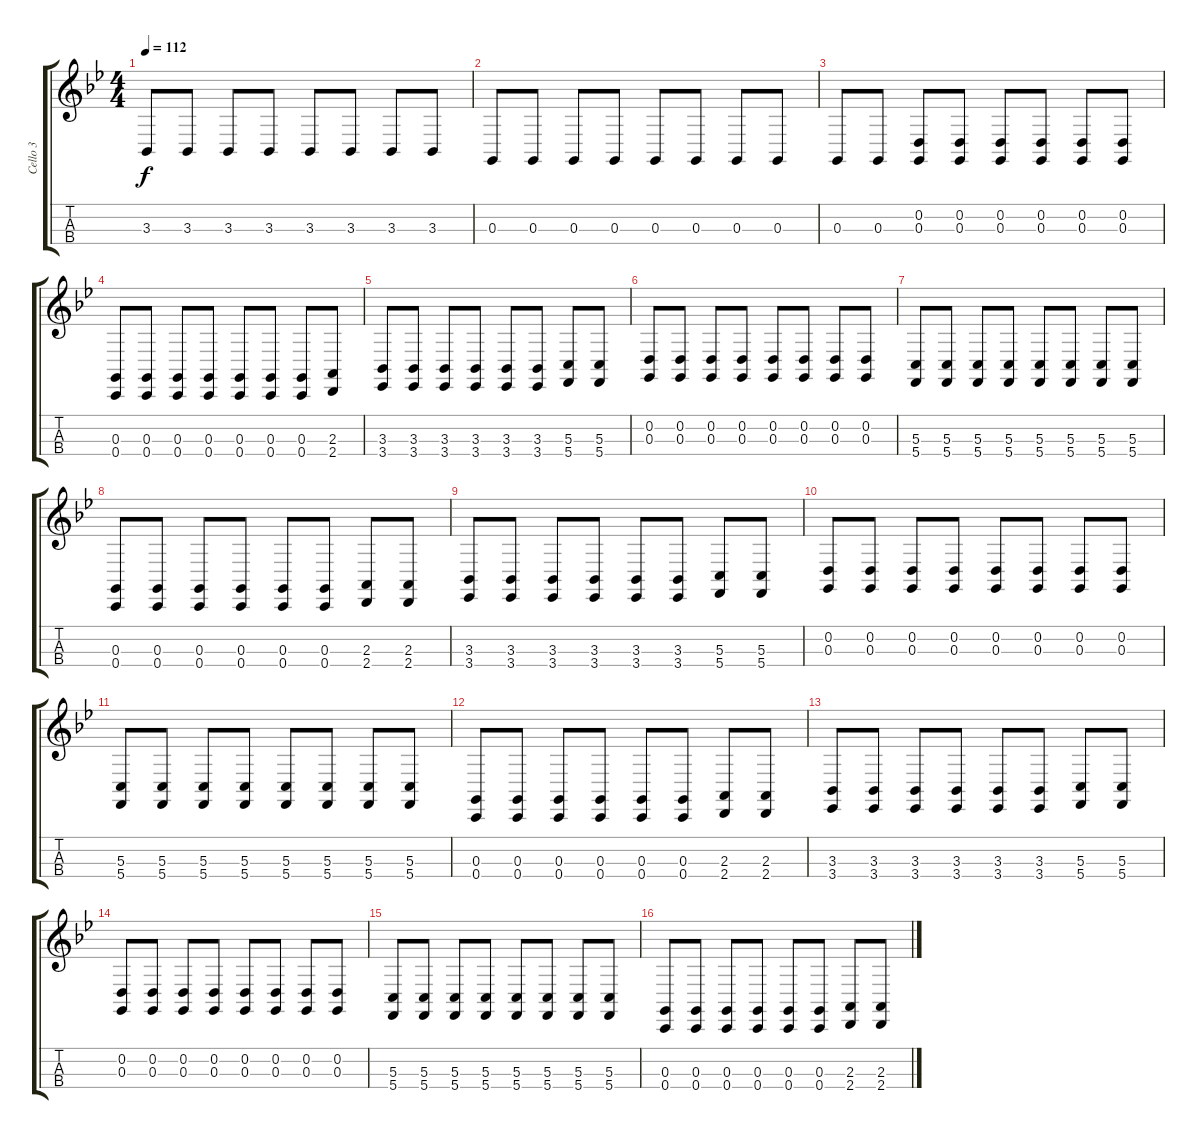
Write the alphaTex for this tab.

\track ("Cello 3" "Cello 3") {instrument cello}
\staff {score tabs}
\tuning (A3 D3 G2 C2) {hide}
\ts (4 4)
\tempo 112
\clef g2
\ks bb
3.3.8{dy f} 3.3.8 3.3.8 3.3.8 3.3.8 3.3.8 3.3.8 3.3.8 |
0.3.8 0.3.8 0.3.8 0.3.8 0.3.8 0.3.8 0.3.8 0.3.8 |
0.3.8 0.3.8 (0.2 0.3).8 (0.2 0.3).8 (0.2 0.3).8 (0.2 0.3).8 (0.2 0.3).8 (0.2 0.3).8 |
(0.3 0.4).8 (0.3 0.4).8 (0.3 0.4).8 (0.3 0.4).8 (0.3 0.4).8 (0.3 0.4).8 (0.3 0.4).8 (2.3 2.4).8 |
(3.3 3.4).8 (3.3 3.4).8 (3.3 3.4).8 (3.3 3.4).8 (3.3 3.4).8 (3.3 3.4).8 (5.3 5.4).8 (5.3 5.4).8 |
(0.2 0.3).8 (0.2 0.3).8 (0.2 0.3).8 (0.2 0.3).8 (0.2 0.3).8 (0.2 0.3).8 (0.2 0.3).8 (0.2 0.3).8 |
(5.3 5.4).8 (5.3 5.4).8 (5.3 5.4).8 (5.3 5.4).8 (5.3 5.4).8 (5.3 5.4).8 (5.3 5.4).8 (5.3 5.4).8 |
(0.3 0.4).8 (0.3 0.4).8 (0.3 0.4).8 (0.3 0.4).8 (0.3 0.4).8 (0.3 0.4).8 (2.3 2.4).8 (2.3 2.4).8 |
(3.3 3.4).8 (3.3 3.4).8 (3.3 3.4).8 (3.3 3.4).8 (3.3 3.4).8 (3.3 3.4).8 (5.3 5.4).8 (5.3 5.4).8 |
(0.2 0.3).8 (0.2 0.3).8 (0.2 0.3).8 (0.2 0.3).8 (0.2 0.3).8 (0.2 0.3).8 (0.2 0.3).8 (0.2 0.3).8 |
(5.3 5.4).8 (5.3 5.4).8 (5.3 5.4).8 (5.3 5.4).8 (5.3 5.4).8 (5.3 5.4).8 (5.3 5.4).8 (5.3 5.4).8 |
(0.3 0.4).8 (0.3 0.4).8 (0.3 0.4).8 (0.3 0.4).8 (0.3 0.4).8 (0.3 0.4).8 (2.3 2.4).8 (2.3 2.4).8 |
(3.3 3.4).8 (3.3 3.4).8 (3.3 3.4).8 (3.3 3.4).8 (3.3 3.4).8 (3.3 3.4).8 (5.3 5.4).8 (5.3 5.4).8 |
(0.2 0.3).8 (0.2 0.3).8 (0.2 0.3).8 (0.2 0.3).8 (0.2 0.3).8 (0.2 0.3).8 (0.2 0.3).8 (0.2 0.3).8 |
(5.3 5.4).8 (5.3 5.4).8 (5.3 5.4).8 (5.3 5.4).8 (5.3 5.4).8 (5.3 5.4).8 (5.3 5.4).8 (5.3 5.4).8 |
(0.3 0.4).8 (0.3 0.4).8 (0.3 0.4).8 (0.3 0.4).8 (0.3 0.4).8 (0.3 0.4).8 (2.3 2.4).8 (2.3 2.4).8
